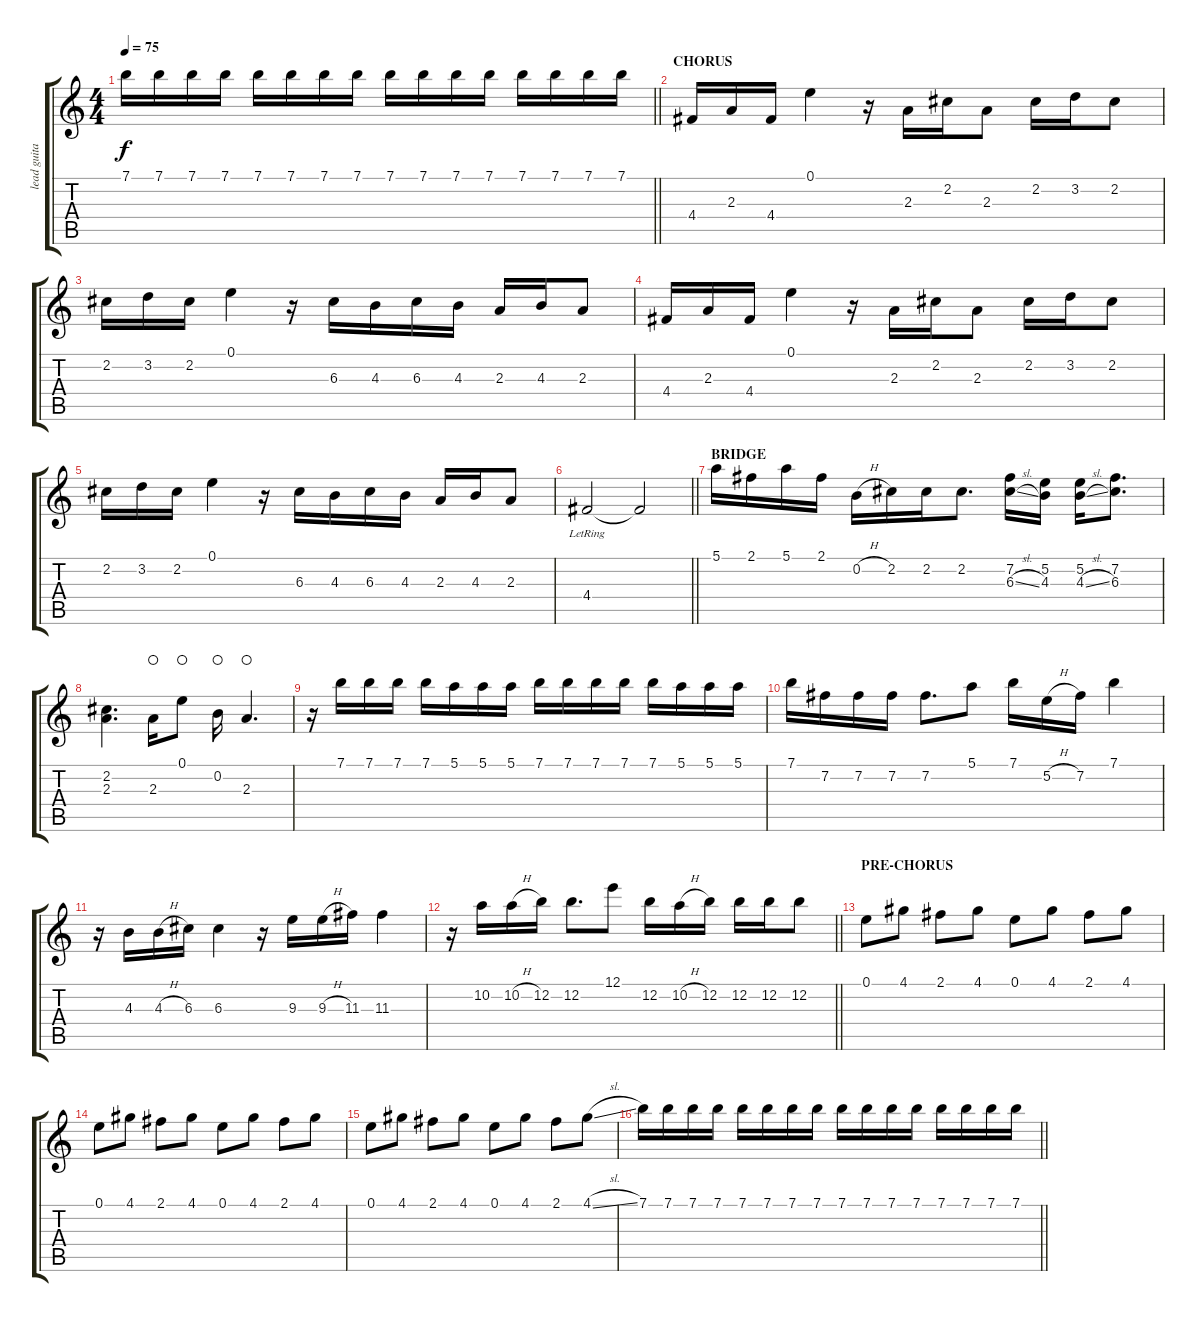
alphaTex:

\track ("lead guitar" "lead guita") {instrument overdrivenguitar}
\staff {score tabs}
\tuning (E4 B3 G3 D3 A2 D2) {hide}
\ts (4 4)
\tempo 75
\clef g2
\barLineRight lightlight
\ks c
7.1.16{dy f} 7.1.16 7.1.16 7.1.16 7.1.16 7.1.16 7.1.16 7.1.16 7.1.16 7.1.16 7.1.16 7.1.16 7.1.16 7.1.16 7.1.16 7.1.16 |
\section ("" "CHORUS")
4.4.16 2.3.16 4.4.16 0.1.4 r.16 2.3.16 2.2.16 2.3.8 2.2.16 3.2.16 2.2.8 |
2.2.16 3.2.16 2.2.16 0.1.4 r.16 6.3.16 4.3.16 6.3.16 4.3.16 2.3.16 4.3.16 2.3.8 |
4.4.16 2.3.16 4.4.16 0.1.4 r.16 2.3.16 2.2.16 2.3.8 2.2.16 3.2.16 2.2.8 |
2.2.16 3.2.16 2.2.16 0.1.4 r.16 6.3.16 4.3.16 6.3.16 4.3.16 2.3.16 4.3.16 2.3.8 |
\barLineRight lightlight
4.4{lr}.2 4.4{t}.2 |
\section ("" "BRIDGE")
5.1.16 2.1.16 5.1.16 2.1.16 0.2{h}.16 2.2.16 2.2.16 2.2.8{d} (7.2 6.3{sl}).16 (5.2 4.3).16 (5.2 4.3{sl}).16 (7.2 6.3).8{d} |
(2.2 2.3).4{d} 2.3.16{waho} 0.1.8{waho} 0.2.16{waho} 2.3.4{d waho} |
r.16 7.1.16 7.1.16 7.1.16 7.1.16 5.1.16 5.1.16 5.1.16 7.1.16 7.1.16 7.1.16 7.1.16 7.1.16 5.1.16 5.1.16 5.1.16 |
7.1.16 7.2.16 7.2.16 7.2.16 7.2.8{d} 5.1.8 7.1.16 5.2{h}.16 7.2.16 7.1.4 |
r.16 4.3.16 4.3{h}.16 6.3.16 6.3.4 r.16 9.3.16 9.3{h}.16 11.3.16 11.3.4 |
\barLineRight lightlight
r.16 10.2.16 10.2{h}.16 12.2.16 12.2.8{d} 12.1.8 12.2.16 10.2{h}.16 12.2.16 12.2.16 12.2.16 12.2.8 |
\section ("" "PRE-CHORUS")
0.1.8 4.1.8 2.1.8 4.1.8 0.1.8 4.1.8 2.1.8 4.1.8 |
0.1.8 4.1.8 2.1.8 4.1.8 0.1.8 4.1.8 2.1.8 4.1.8 |
0.1.8 4.1.8 2.1.8 4.1.8 0.1.8 4.1.8 2.1.8 4.1{sl}.8 |
\barLineRight lightlight
7.1.16 7.1.16 7.1.16 7.1.16 7.1.16 7.1.16 7.1.16 7.1.16 7.1.16 7.1.16 7.1.16 7.1.16 7.1.16 7.1.16 7.1.16 7.1.16
